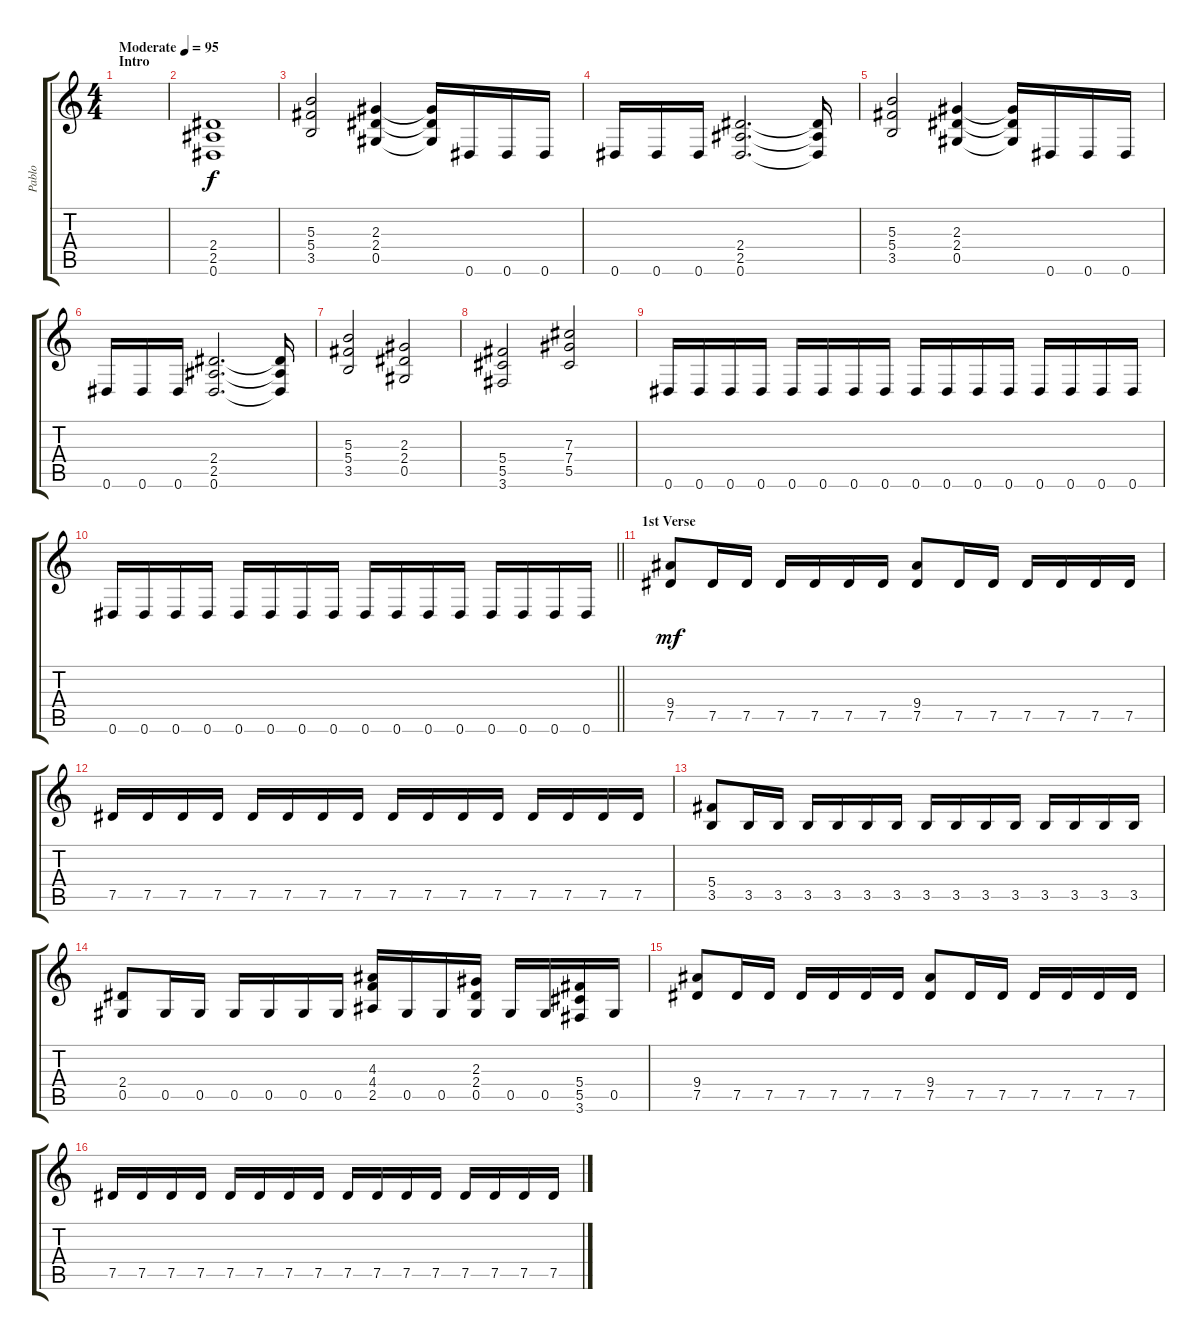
\track ("Pablo" "Pablo") {instrument distortionguitar}
\staff {score tabs}
\tuning (Eb4 Bb3 Gb3 Db3 Ab2 Eb2) {hide}
\ts (4 4)
\section ("" "Intro")
\tempo (95 "Moderate")
\clef g2
\ks c
|
(2.4 2.5 0.6).1 |
(5.3 5.4 3.5).2 (2.3 2.4 0.5).4 (2.3{t} 2.4{t} 0.5{t}).16 0.6.16 0.6.16 0.6.16 |
0.6.16 0.6.16 0.6.16 (2.4 2.5 0.6).2{d} (2.4{t} 2.5{t} 0.6{t}).16 |
(5.3 5.4 3.5).2 (2.3 2.4 0.5).4 (2.3{t} 2.4{t} 0.5{t}).16 0.6.16 0.6.16 0.6.16 |
0.6.16 0.6.16 0.6.16 (2.4 2.5 0.6).2{d} (2.4{t} 2.5{t} 0.6{t}).16 |
(5.3 5.4 3.5).2 (2.3 2.4 0.5).2 |
(5.4 5.5 3.6).2 (7.3 7.4 5.5).2 |
0.6.16 0.6.16 0.6.16 0.6.16 0.6.16 0.6.16 0.6.16 0.6.16 0.6.16 0.6.16 0.6.16 0.6.16 0.6.16 0.6.16 0.6.16 0.6.16 |
\barLineRight lightlight
0.6.16 0.6.16 0.6.16 0.6.16 0.6.16 0.6.16 0.6.16 0.6.16 0.6.16 0.6.16 0.6.16 0.6.16 0.6.16 0.6.16 0.6.16 0.6.16 |
\section ("" "1st Verse")
(9.4 7.5).8{dy mf} 7.5.16 7.5.16 7.5.16 7.5.16 7.5.16 7.5.16 (9.4 7.5).8 7.5.16 7.5.16 7.5.16 7.5.16 7.5.16 7.5.16 |
7.5.16 7.5.16 7.5.16 7.5.16 7.5.16 7.5.16 7.5.16 7.5.16 7.5.16 7.5.16 7.5.16 7.5.16 7.5.16 7.5.16 7.5.16 7.5.16 |
(5.4 3.5).8 3.5.16 3.5.16 3.5.16 3.5.16 3.5.16 3.5.16 3.5.16 3.5.16 3.5.16 3.5.16 3.5.16 3.5.16 3.5.16 3.5.16 |
(2.4 0.5).8 0.5.16 0.5.16 0.5.16 0.5.16 0.5.16 0.5.16 (4.3 4.4 2.5).16 0.5.16 0.5.16 (2.3 2.4 0.5).16 0.5.16 0.5.16 (5.4 5.5 3.6).16 0.5.16 |
(9.4 7.5).8 7.5.16 7.5.16 7.5.16 7.5.16 7.5.16 7.5.16 (9.4 7.5).8 7.5.16 7.5.16 7.5.16 7.5.16 7.5.16 7.5.16 |
7.5.16 7.5.16 7.5.16 7.5.16 7.5.16 7.5.16 7.5.16 7.5.16 7.5.16 7.5.16 7.5.16 7.5.16 7.5.16 7.5.16 7.5.16 7.5.16
